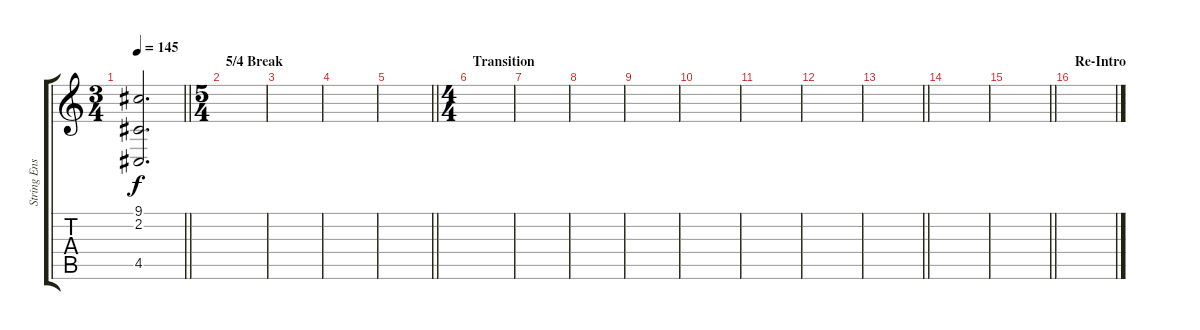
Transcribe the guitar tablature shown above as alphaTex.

\track ("String Ensemble" "String Ens") {instrument stringensemble1}
\staff {score tabs}
\tuning (E4 B3 G3 D3 A2 D2) {hide}
\ts (3 4)
\tempo 145
\clef g2
\barLineRight lightlight
\ks c
(9.1 2.2 4.5).2{d dy f} |
\ts (5 4)
\section ("" "5/4 Break")
|
|
|
\barLineRight lightlight
|
\ts (4 4)
\section ("" "Transition")
|
|
|
|
|
|
|
\barLineRight lightlight
|
|
\barLineRight lightlight
|
\section ("" "Re-Intro")
